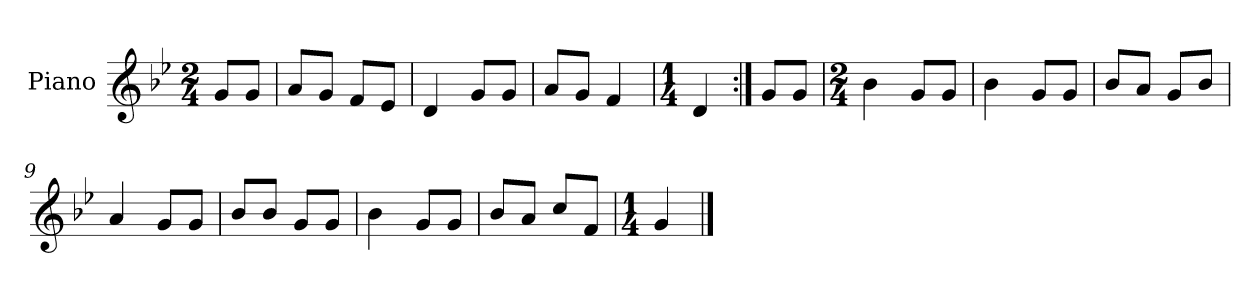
**kern
*part1
*staff1
*I"Piano
*I'Pno.
*clefG2
*k[b-e-]
*M2/4
=
8g/L
8g/J
=1
8a/L
8g/J
8f/L
8e-/J
=2
4d/
8g/L
8g/J
=3
8a/L
8g/J
4f/
=4
*M1/4
4d/
=5:|!
8g/L
8g/J
=6
*M2/4
4b-\
8g/L
8g/J
=7
4b-\
8g/L
8g/J
=8
8b-/L
8a/J
8g/L
8b-/J
=9
4a/
8g/L
8g/J
!!LO:LB:g=z
=10
8b-/L
8b-/J
8g/L
8g/J
=11
4b-\
8g/L
8g/J
=12
8b-/L
8a/J
8cc/L
8f/J
=13
*M1/4
4g/
==
*-
